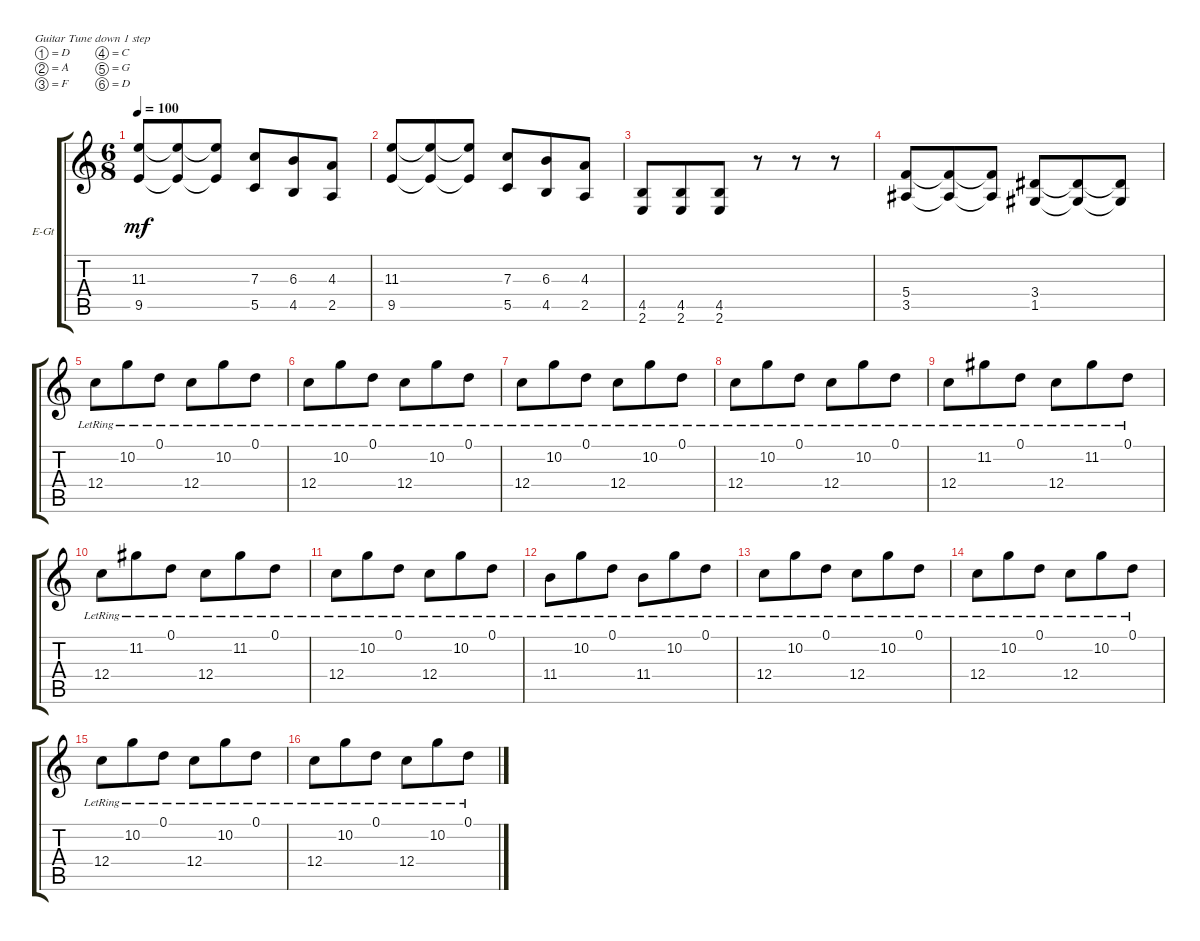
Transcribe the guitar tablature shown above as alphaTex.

\defaultSystemsLayout 4
\bracketExtendMode groupsimilarinstruments
\firstSystemTrackNameOrientation horizontal
\otherSystemsTrackNameOrientation horizontal
\track ("Guitar Right" "E-Gt") {instrument overdrivenguitar}
\staff {score tabs}
\tuning (D4 A3 F3 C3 G2 D2)
\ts (6 8)
\tempo 100
\clef g2
\ks c
(9.5 11.3).8{dy mf} (9.5{t} 11.3{t}).8 (9.5{t} 11.3{t}).8 (5.5 7.3).8 (4.5 6.3).8 (2.5 4.3).8 |
(9.5 11.3).8 (9.5{t} 11.3{t}).8 (9.5{t} 11.3{t}).8 (5.5 7.3).8 (4.5 6.3).8 (2.5 4.3).8 |
(2.6 4.5).8 (2.6 4.5).8 (2.6 4.5).8 r.8 r.8 r.8 |
(3.5 5.4).8 (3.5{t} 5.4{t}).8 (3.5{t} 5.4{t}).8 (1.5 3.4).8 (1.5{t} 3.4{t}).8 (1.5{t} 3.4{t}).8 |
12.4{lr}.8 10.2{lr}.8 0.1{lr}.8 12.4{lr}.8 10.2{lr}.8 0.1{lr}.8 |
12.4{lr}.8 10.2{lr}.8 0.1{lr}.8 12.4{lr}.8 10.2{lr}.8 0.1{lr}.8 |
12.4{lr}.8 10.2{lr}.8 0.1{lr}.8 12.4{lr}.8 10.2{lr}.8 0.1{lr}.8 |
12.4{lr}.8 10.2{lr}.8 0.1{lr}.8 12.4{lr}.8 10.2{lr}.8 0.1{lr}.8 |
12.4{lr}.8 11.2{lr}.8 0.1{lr}.8 12.4{lr}.8 11.2{lr}.8 0.1{lr}.8 |
12.4{lr}.8 11.2{lr}.8 0.1{lr}.8 12.4{lr}.8 11.2{lr}.8 0.1{lr}.8 |
12.4{lr}.8 10.2{lr}.8 0.1{lr}.8 12.4{lr}.8 10.2{lr}.8 0.1{lr}.8 |
11.4{lr}.8 10.2{lr}.8 0.1{lr}.8 11.4{lr}.8 10.2{lr}.8 0.1{lr}.8 |
12.4{lr}.8 10.2{lr}.8 0.1{lr}.8 12.4{lr}.8 10.2{lr}.8 0.1{lr}.8 |
12.4{lr}.8 10.2{lr}.8 0.1{lr}.8 12.4{lr}.8 10.2{lr}.8 0.1{lr}.8 |
12.4{lr}.8 10.2{lr}.8 0.1{lr}.8 12.4{lr}.8 10.2{lr}.8 0.1{lr}.8 |
12.4{lr}.8 10.2{lr}.8 0.1{lr}.8 12.4{lr}.8 10.2{lr}.8 0.1{lr}.8
